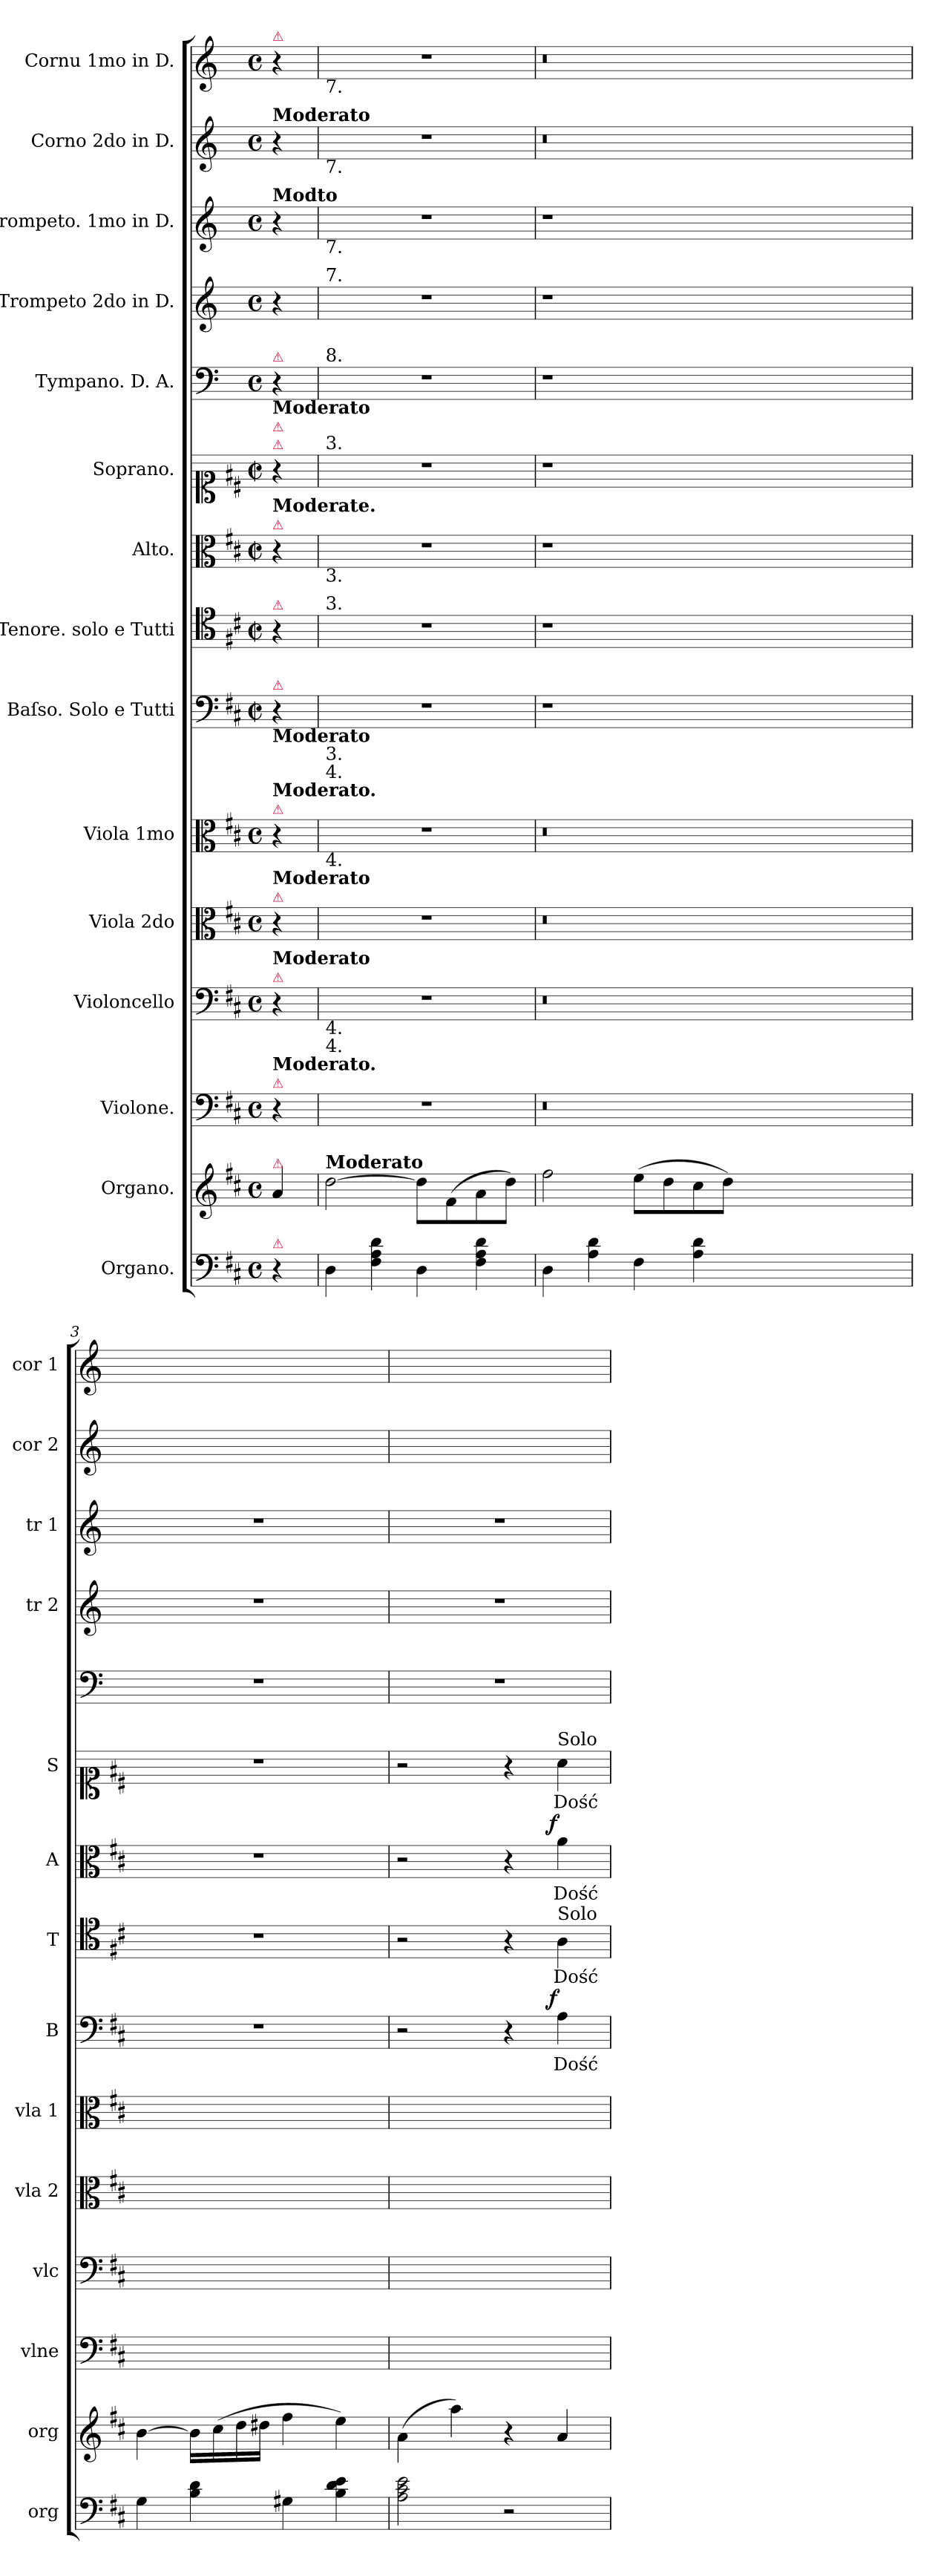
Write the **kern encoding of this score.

**kern	**kern	**kern	**kern	**kern	**kern	**kern	**text	**dynam	**kern	**text	**kern	**text	**dynam	**kern	**text	**kern	**kern	**kern	**kern	**kern
*part15	*part14	*part13	*part12	*part11	*part10	*part9	*part9	*part9	*part8	*part8	*part7	*part7	*part7	*part6	*part6	*part5	*part4	*part3	*part2	*part1
*staff15	*staff14	*staff13	*staff12	*staff11	*staff10	*staff9	*staff9	*staff9	*staff8	*staff8	*staff7	*staff7	*staff7	*staff6	*staff6	*staff5	*staff4	*staff3	*staff2	*staff1
*I"Organo.	*I"Organo.	*I"Violone.	*I"Violoncello	*I"Viola 2do	*I"Viola 1mo	*I"Baſso. Solo e Tutti	*	*	*I"Tenore. solo e Tutti	*	*I"Alto.	*	*	*I"Soprano.	*	*I"Tympano. D. A.	*I"Trompeto 2do in D.	*I"Trompeto. 1mo in D.	*I"Corno 2do in D.	*I"Cornu 1mo in D.
*I'org	*I'org	*I'vlne	*I'vlc	*I'vla 2	*I'vla 1	*I'B	*	*	*I'T	*	*I'A	*	*	*I'S	*	*	*I'tr 2	*I'tr 1	*I'cor 2	*I'cor 1
*clefF4	*clefG2	*clefF4	*clefF4	*clefC3	*clefC3	*clefF4	*	*	*clefC4	*	*clefC3	*	*	*clefC1	*	*clefF4	*clefG2	*clefG2	*clefG2	*clefG2
*	*	*	*	*	*	*	*	*	*	*	*	*	*	*	*	*	*ITrd-1c-2	*ITrd-1c-2	*ITrd6c10	*ITrd6c10
*k[f#c#]	*k[f#c#]	*k[f#c#]	*k[f#c#]	*k[f#c#]	*k[f#c#]	*k[f#c#]	*	*	*k[f#c#]	*	*k[f#c#]	*	*	*k[f#c#]	*	*k[]	*k[f#c#]	*k[f#c#]	*k[f#c#]	*k[f#c#]
*D:	*D:	*D:	*D:	*D:	*D:	*D:	*	*	*D:	*	*D:	*	*	*D:	*	*	*D:	*D:	*D:	*D:
*M4/4	*M4/4	*M4/4	*M4/4	*M4/4	*M4/4	*M4/4	*	*	*M4/4	*	*M4/4	*	*	*M4/4	*	*M4/4	*M4/4	*M4/4	*M4/4	*M4/4
*met(c)	*met(c)	*met(c)	*met(c)	*met(c)	*met(c)	*met(c|)	*	*	*met(c|)	*	*met(c|)	*	*	*met(c|)	*	*met(c)	*met(c)	*met(c)	*met(c)	*met(c)
=	=	=	=	=	=	=	=	=	=	=	=	=	=	=	=	=	=	=	=	=
!	!	!	!	!	!	!	!	!	!	!	!	!	!	!	!	!	!	!	!	!LO:TX:a:color=crimson:t=⚠
!	!	!	!	!	!	!	!	!	!	!	!	!	!	!	!	!	!	!	!LO:TX:a:B:t=Moderato	!
!	!	!	!	!	!	!	!	!	!	!	!	!	!	!	!	!	!	!LO:TX:a:B:t=Modto	!	!
!	!	!	!	!	!	!	!	!	!	!	!	!	!	!	!	!LO:TX:a:color=crimson:t=⚠	!	!	!	!
!	!	!	!	!	!	!	!	!	!	!	!	!	!	!LO:TX:a:color=crimson:t=⚠	!	!	!	!	!	!
!	!	!	!	!	!	!	!	!	!	!	!	!	!	!LO:TX:a:color=crimson:t=⚠	!	!	!	!	!	!
!	!	!	!	!	!	!	!	!	!	!	!	!	!	!LO:TX:a:B:t=Moderato	!	!	!	!	!	!
!	!	!	!	!	!	!	!	!	!	!	!LO:TX:a:color=crimson:t=⚠	!	!	!	!	!	!	!	!	!
!	!	!	!	!	!	!	!	!	!	!	!LO:TX:a:B:t=Moderate.	!	!	!	!	!	!	!	!	!
!	!	!	!	!	!	!	!	!	!LO:TX:a:color=crimson:t=⚠	!	!	!	!	!	!	!	!	!	!	!
!	!	!	!	!	!	!LO:TX:a:color=crimson:t=⚠	!	!	!	!	!	!	!	!	!	!	!	!	!	!
!	!	!	!	!	!	!LO:TX:b:B:t=Moderato	!	!	!	!	!	!	!	!	!	!	!	!	!	!
!	!	!	!	!	!LO:TX:a:color=crimson:t=⚠	!	!	!	!	!	!	!	!	!	!	!	!	!	!	!
!	!	!	!	!	!LO:TX:a:B:t=Moderato.	!	!	!	!	!	!	!	!	!	!	!	!	!	!	!
!	!	!	!	!LO:TX:a:color=crimson:t=⚠	!	!	!	!	!	!	!	!	!	!	!	!	!	!	!	!
!	!	!	!	!LO:TX:a:B:t=Moderato	!	!	!	!	!	!	!	!	!	!	!	!	!	!	!	!
!	!	!	!LO:TX:a:color=crimson:t=⚠	!	!	!	!	!	!	!	!	!	!	!	!	!	!	!	!	!
!	!	!	!LO:TX:a:B:t=Moderato	!	!	!	!	!	!	!	!	!	!	!	!	!	!	!	!	!
!	!	!LO:TX:a:color=crimson:t=⚠	!	!	!	!	!	!	!	!	!	!	!	!	!	!	!	!	!	!
!	!	!LO:TX:a:B:t=Moderato.	!	!	!	!	!	!	!	!	!	!	!	!	!	!	!	!	!	!
!	!LO:TX:a:color=crimson:t=⚠	!	!	!	!	!	!	!	!	!	!	!	!	!	!	!	!	!	!	!
!LO:TX:a:color=crimson:t=⚠	!	!	!	!	!	!	!	!	!	!	!	!	!	!	!	!	!	!	!	!
4r	4a/	4r	4r	4r	4r	4r	.	.	4r	.	4r	.	.	4r	.	4r	4r	4r	4r	4r
=1	=1	=1	=1	=1	=1	=1	=1	=1	=1	=1	=1	=1	=1	=1	=1	=1	=1	=1	=1	=1
!	!	!	!	!	!	!	!	!	!	!	!	!	!	!	!	!	!	!	!	!LO:TX:b:t=7.
!	!	!	!	!	!	!	!	!	!	!	!	!	!	!	!	!	!	!	!LO:TX:b:t=7.	!
!	!	!	!	!	!	!	!	!	!	!	!	!	!	!	!	!	!	!LO:TX:b:t=7.	!	!
!	!	!	!	!	!	!	!	!	!	!	!	!	!	!	!	!	!LO:TX:a:t=7.	!	!	!
!	!	!	!	!	!	!	!	!	!	!	!	!	!	!	!	!LO:TX:a:t=8.	!	!	!	!
!	!	!	!	!	!	!	!	!	!	!	!	!	!	!LO:TX:a:t=3.	!	!	!	!	!	!
!	!	!	!	!	!	!	!	!	!	!	!LO:TX:b:t=3.	!	!	!	!	!	!	!	!	!
!	!	!	!	!	!	!	!	!	!LO:TX:a:t=3.	!	!	!	!	!	!	!	!	!	!	!
!	!	!	!	!	!	!LO:TX:b:t=3.	!	!	!	!	!	!	!	!	!	!	!	!	!	!
!	!	!	!	!	!LO:TX:a:t=4.	!	!	!	!	!	!	!	!	!	!	!	!	!	!	!
!	!	!	!	!LO:TX:a:t=4.	!	!	!	!	!	!	!	!	!	!	!	!	!	!	!	!
!	!	!	!LO:TX:b:t=4.	!	!	!	!	!	!	!	!	!	!	!	!	!	!	!	!	!
!	!	!LO:TX:a:t=4.	!	!	!	!	!	!	!	!	!	!	!	!	!	!	!	!	!	!
!	!LO:TX:a:B:t=Moderato	!	!	!	!	!	!	!	!	!	!	!	!	!	!	!	!	!	!	!
4D\	[2dd\	1r	1r	1r	1r	1r	.	.	1r	.	1r	.	.	1r	.	1r	1r	1r	1r	1r
4F#\ 4A\ 4d\	.	.	.	.	.	.	.	.	.	.	.	.	.	.	.	.	.	.	.	.
4D\	8dd\L]	.	.	.	.	.	.	.	.	.	.	.	.	.	.	.	.	.	.	.
.	(8f#\	.	.	.	.	.	.	.	.	.	.	.	.	.	.	.	.	.	.	.
4F#\ 4A\ 4d\	8a\	.	.	.	.	.	.	.	.	.	.	.	.	.	.	.	.	.	.	.
.	8dd\J)	.	.	.	.	.	.	.	.	.	.	.	.	.	.	.	.	.	.	.
=2	=2	=2	=2	=2	=2	=2	=2	=2	=2	=2	=2	=2	=2	=2	=2	=2	=2	=2	=2	=2
4D\	2ff#\	0.r	0.r	0.r	0.r	1r	.	.	1r	.	1r	.	.	1r	.	1r	1r	1r	0.r	0.r
4A\ 4d\	.	.	.	.	.	.	.	.	.	.	.	.	.	.	.	.	.	.	.	.
4F#\	(8ee\L	.	.	.	.	.	.	.	.	.	.	.	.	.	.	.	.	.	.	.
.	8dd\	.	.	.	.	.	.	.	.	.	.	.	.	.	.	.	.	.	.	.
4A\ 4d\	8cc#\	.	.	.	.	.	.	.	.	.	.	.	.	.	.	.	.	.	.	.
.	8dd\J)	.	.	.	.	.	.	.	.	.	.	.	.	.	.	.	.	.	.	.
0ryy	0ryy	.	.	.	.	0ryy	.	.	0ryy	.	0ryy	.	.	0ryy	.	0ryy	0ryy	0ryy	.	.
=3	=3	=3	=3	=3	=3	=3	=3	=3	=3	=3	=3	=3	=3	=3	=3	=3	=3	=3	=3	=3
4G\	[4b\	1ryy	1ryy	1ryy	1ryy	1r	.	.	1r	.	1r	.	.	1r	.	1r	1r	1r	1ryy	1ryy
4B\ 4d\	16b\LL]	.	.	.	.	.	.	.	.	.	.	.	.	.	.	.	.	.	.	.
.	(16cc#\	.	.	.	.	.	.	.	.	.	.	.	.	.	.	.	.	.	.	.
.	16dd\	.	.	.	.	.	.	.	.	.	.	.	.	.	.	.	.	.	.	.
.	16dd#X\JJ	.	.	.	.	.	.	.	.	.	.	.	.	.	.	.	.	.	.	.
4G#X\	4ff#\	.	.	.	.	.	.	.	.	.	.	.	.	.	.	.	.	.	.	.
4B\ 4d\ 4e\	4ee\)	.	.	.	.	.	.	.	.	.	.	.	.	.	.	.	.	.	.	.
=4	=4	=4	=4	=4	=4	=4	=4	=4	=4	=4	=4	=4	=4	=4	=4	=4	=4	=4	=4	=4
2A\ 2c#\ 2e\	(4a\	1ryy	1ryy	1ryy	1ryy	2r	.	.	2r	.	2r	.	.	2r	.	1r	1r	1r	1ryy	1ryy
.	4aa\)	.	.	.	.	.	.	.	.	.	.	.	.	.	.	.	.	.	.	.
2r	4r	.	.	.	.	4r	.	.	4r	.	4r	.	.	4r	.	.	.	.	.	.
!	!	!	!	!	!	!	!	!	!	!	!	!	!	!LO:TX:a:t=Solo	!	!	!	!	!	!
!	!	!	!	!	!	!	!	!	!LO:TX:a:t=Solo	!	!	!	!	!	!	!	!	!	!	!
!	!	!	!	!	!	!	!	!LO:DY:b:rj	!	!	!	!	!LO:DY:a:rj	!	!	!	!	!	!	!
.	4a/	.	.	.	.	4A\	Dość	f	4A\	Dość	4a\	Dość	f	4a\	Dość	.	.	.	.	.
=	=	=	=	=	=	=	=	=	=	=	=	=	=	=	=	=	=	=	=	=
*-	*-	*-	*-	*-	*-	*-	*-	*-	*-	*-	*-	*-	*-	*-	*-	*-	*-	*-	*-	*-
